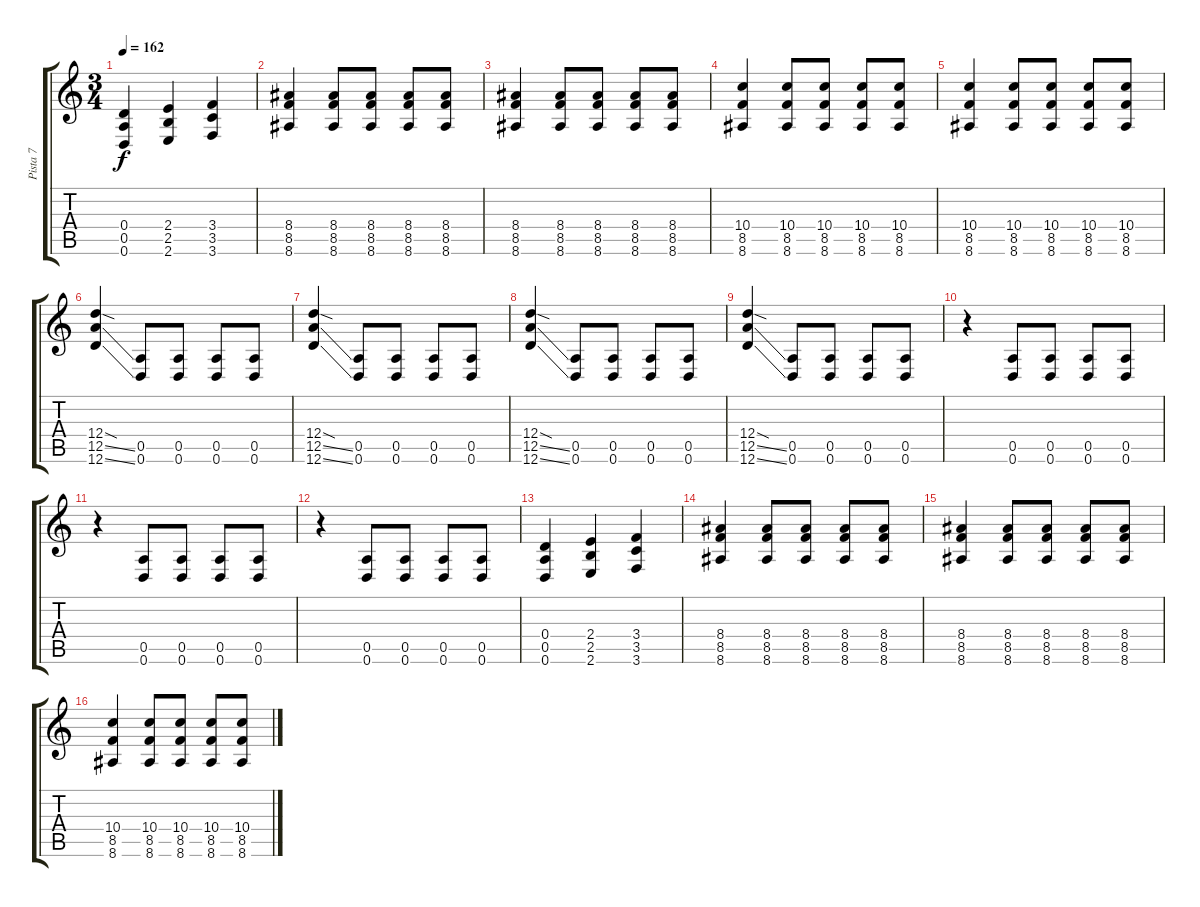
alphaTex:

\track ("Pista 7" "Pista 7") {instrument distortionguitar}
\staff {score tabs}
\tuning (E4 B3 G3 D3 A2 D2) {hide}
\ts (3 4)
\tempo 162
\clef g2
\ks c
(0.4 0.5 0.6).4{dy f} (2.4 2.5 2.6).4 (3.4 3.5 3.6).4 |
(8.4 8.5 8.6).4 (8.4 8.5 8.6).8 (8.4 8.5 8.6).8 (8.4 8.5 8.6).8 (8.4 8.5 8.6).8 |
(8.4 8.5 8.6).4 (8.4 8.5 8.6).8 (8.4 8.5 8.6).8 (8.4 8.5 8.6).8 (8.4 8.5 8.6).8 |
(10.4 8.5 8.6).4 (10.4 8.5 8.6).8 (10.4 8.5 8.6).8 (10.4 8.5 8.6).8 (10.4 8.5 8.6).8 |
(10.4 8.5 8.6).4 (10.4 8.5 8.6).8 (10.4 8.5 8.6).8 (10.4 8.5 8.6).8 (10.4 8.5 8.6).8 |
(12.4{sod} 12.5{ss} 12.6{ss}).4 (0.5 0.6).8 (0.5 0.6).8 (0.5 0.6).8 (0.5 0.6).8 |
(12.4{sod} 12.5{ss} 12.6{ss}).4 (0.5 0.6).8 (0.5 0.6).8 (0.5 0.6).8 (0.5 0.6).8 |
(12.4{sod} 12.5{ss} 12.6{ss}).4 (0.5 0.6).8 (0.5 0.6).8 (0.5 0.6).8 (0.5 0.6).8 |
(12.4{sod} 12.5{ss} 12.6{ss}).4 (0.5 0.6).8 (0.5 0.6).8 (0.5 0.6).8 (0.5 0.6).8 |
r.4 (0.5 0.6).8 (0.5 0.6).8 (0.5 0.6).8 (0.5 0.6).8 |
r.4 (0.5 0.6).8 (0.5 0.6).8 (0.5 0.6).8 (0.5 0.6).8 |
r.4 (0.5 0.6).8 (0.5 0.6).8 (0.5 0.6).8 (0.5 0.6).8 |
(0.4 0.5 0.6).4 (2.4 2.5 2.6).4 (3.4 3.5 3.6).4 |
(8.4 8.5 8.6).4 (8.4 8.5 8.6).8 (8.4 8.5 8.6).8 (8.4 8.5 8.6).8 (8.4 8.5 8.6).8 |
(8.4 8.5 8.6).4 (8.4 8.5 8.6).8 (8.4 8.5 8.6).8 (8.4 8.5 8.6).8 (8.4 8.5 8.6).8 |
(10.4 8.5 8.6).4 (10.4 8.5 8.6).8 (10.4 8.5 8.6).8 (10.4 8.5 8.6).8 (10.4 8.5 8.6).8
